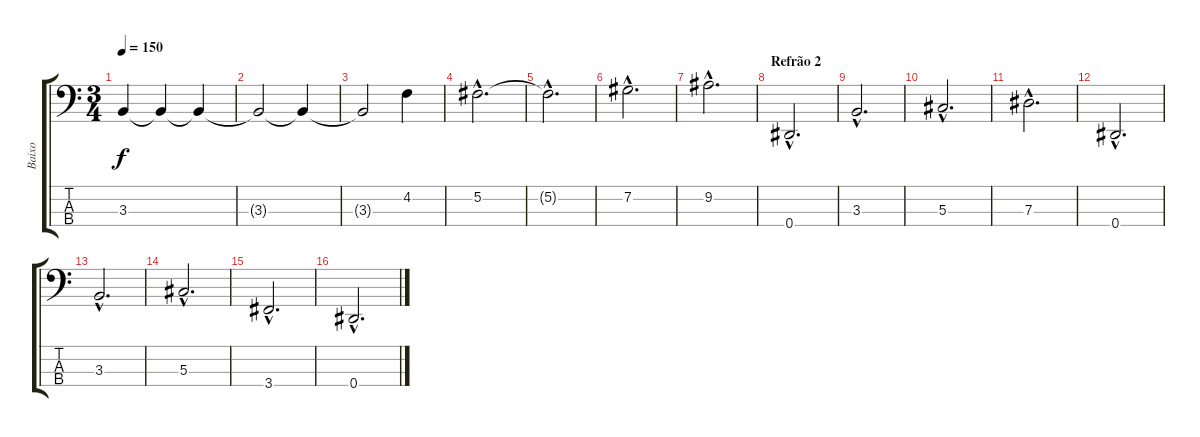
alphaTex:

\track ("Baixo" "Baixo") {instrument electricbasspick}
\staff {score tabs}
\tuning (Gb2 Db2 Ab1 Eb1) {hide}
\ts (3 4)
\tempo 150
\clef f4
\ks c
3.3{t}.4{dy f} 3.3{t}.4 3.3{t}.4 |
3.3{t}.2 3.3{t}.4 |
3.3{t}.2 4.2.4 |
5.2{hac}.2{d} |
5.2{hac t}.2{d} |
7.2{hac}.2{d} |
9.2{hac}.2{d} |
\section ("" "Refrão 2")
0.4{hac}.2{d} |
3.3{hac}.2{d} |
5.3{hac}.2{d} |
7.3{hac}.2{d} |
0.4{hac}.2{d} |
3.3{hac}.2{d} |
5.3{hac}.2{d} |
3.4{hac}.2{d} |
0.4{hac}.2{d}
